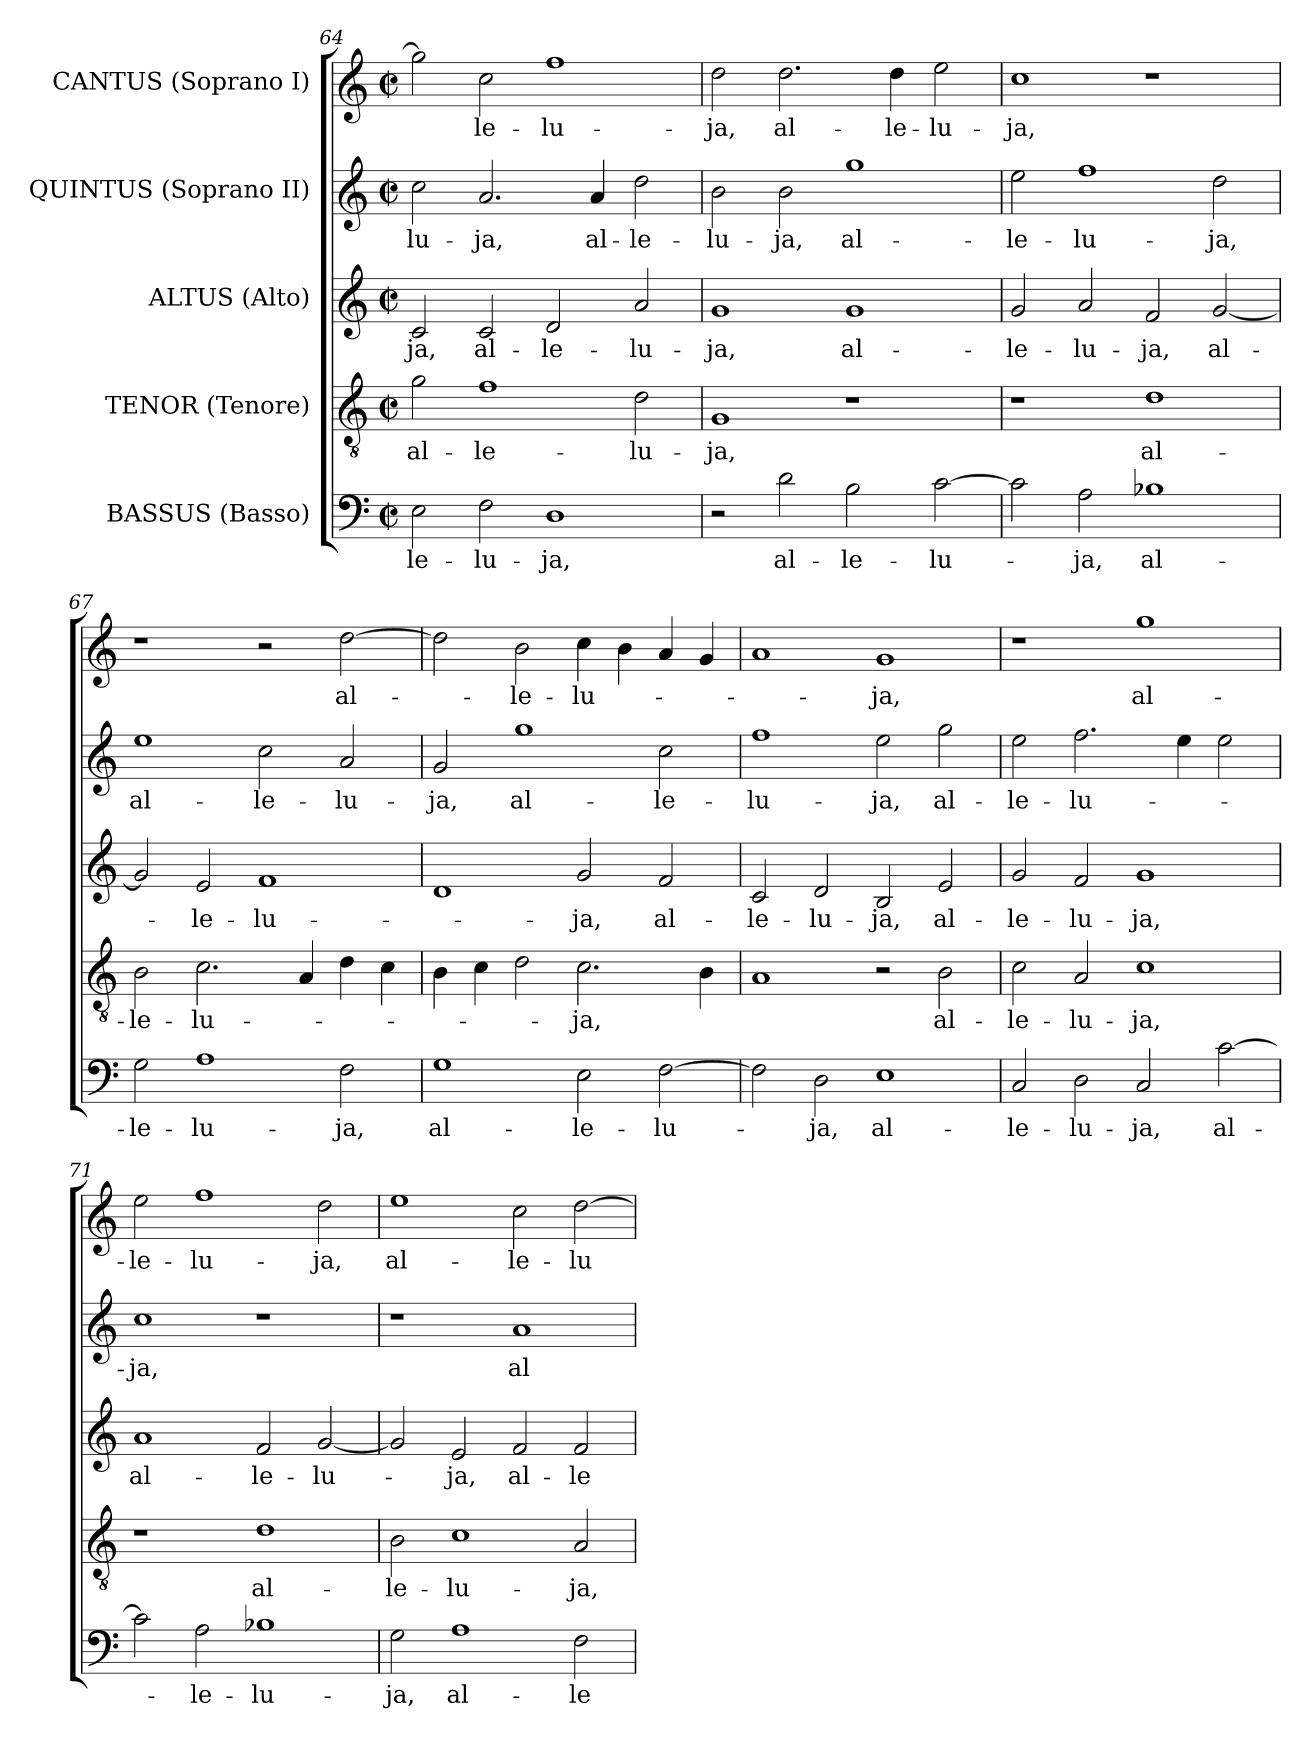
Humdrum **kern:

**kern	**text	**kern	**text	**kern	**text	**kern	**text	**kern	**text
*part5	*part5	*part4	*part4	*part3	*part3	*part2	*part2	*part1	*part1
*staff5	*staff5	*staff4	*staff4	*staff3	*staff3	*staff2	*staff2	*staff1	*staff1
*I"BASSUS (Basso)	*	*I"TENOR (Tenore)	*	*I"ALTUS (Alto)	*	*I"QUINTUS (Soprano II)	*	*I"CANTUS (Soprano I)	*
!!LO:LB:g=z
*clefF4	*	*clefGv2	*	*clefG2	*	*clefG2	*	*clefG2	*
*k[]	*	*k[]	*	*k[]	*	*k[]	*	*k[]	*
*C:	*	*C:	*	*C:	*	*C:	*	*C:	*
*M2/2	*	*M2/2	*	*M2/2	*	*M2/2	*	*M2/2	*
*met(c|)	*	*met(c|)	*	*met(c|)	*	*met(c|)	*	*met(c|)	*
=64	=64	=64	=64	=64	=64	=64	=64	=64	=64
2E\	-le-	2g\	al-	2c/	-ja,	2cc\	-lu-	2gg\]	-­
2F\	-lu-	1f	-le-	2c/	al-	2.a/	-ja,	2cc\	le-
1D	-ja,	.	.	2d/	-le-	.	.	1ff	-lu-
.	.	.	.	.	.	4a/	al-	.	.
.	.	2d\	-lu-	2a/	-lu-	2dd\	-le-	.	.
=65	=65	=65	=65	=65	=65	=65	=65	=65	=65
2r	.	1G	-ja,	1g	-ja,	2b\	-lu-	2dd\	-ja,
2d\	al-	.	.	.	.	2b\	-ja,	2.dd\	al-
2B\	-le-	1r	.	1g	al-	1gg	al-	.	.
.	.	.	.	.	.	.	.	4dd\	-le-
[2c\	-lu-	.	.	.	.	.	.	2ee\	-lu-
=66	=66	=66	=66	=66	=66	=66	=66	=66	=66
2c\]	.	1r	.	2g/	-le-	2ee\	-le-	1cc	-ja,
2A\	-ja,	.	.	2a/	-lu-	1ff	-lu-	.	.
1B-X	al-	1d	al-	2f/	-ja,	.	.	1r	.
.	.	.	.	[2g/	al-	2dd\	-ja,	.	.
=67	=67	=67	=67	=67	=67	=67	=67	=67	=67
2G\	-le-	2B\	-le-	2g/]	.	1ee	al-	1r	.
1A	-lu-	2.c\	-lu-	2e/	-le-	.	.	.	.
.	.	.	.	1f	-lu-	2cc\	-le-	2r	.
.	.	4A/	.	.	.	.	.	.	.
2F\	-ja,	4d\	.	.	.	2a/	-lu-	[2dd\	al-
.	.	4c\	.	.	.	.	.	.	.
=68	=68	=68	=68	=68	=68	=68	=68	=68	=68
1G	al-	4B\	.	1d	.	2g/	-ja,	2dd\]	.
.	.	4c\	.	.	.	.	.	.	.
.	.	2d\	.	.	.	1gg	al-	2b\	-le-
2E\	-le-	2.c\	-ja,	2g/	-ja,	.	.	4cc\	-lu-
.	.	.	.	.	.	.	.	4b\	.
[2F\	-lu-	.	.	2f/	al-	2cc\	-le-	4a/	.
.	.	4B\	.	.	.	.	.	4g/	.
=69	=69	=69	=69	=69	=69	=69	=69	=69	=69
2F\]	.	1A	.	2c/	-le-	1ff	-lu-	1a	.
2D\	-ja,	.	.	2d/	-lu-	.	.	.	.
1E	al-	2r	.	2B/	-ja,	2ee\	-ja,	1g	-ja,
.	.	2B\	al-	2e/	al-	2gg\	al-	.	.
!!LO:PB:g=z
=70	=70	=70	=70	=70	=70	=70	=70	=70	=70
2C/	-le-	2c\	-le-	2g/	-le-	2ee\	-le-	1r	.
2D\	-lu-	2A/	-lu-	2f/	-lu-	2.ff\	-lu-	.	.
2C/	-ja,	1c	-ja,	1g	-ja,	.	.	1gg	al-
.	.	.	.	.	.	4ee\	.	.	.
[2c\	al-	.	.	.	.	2ee\	.	.	.
=71	=71	=71	=71	=71	=71	=71	=71	=71	=71
2c\]	.	1r	.	1a	al-	1cc	-ja,	2ee\	-le-
2A\	-le-	.	.	.	.	.	.	1ff	-lu-
1B-X	-lu-	1d	al-	2f/	-le-	1r	.	.	.
.	.	.	.	[2g/	-lu-	.	.	2dd\	-ja,
=72	=72	=72	=72	=72	=72	=72	=72	=72	=72
2G\	-ja,	2B\	-le-	2g/]	.	1r	.	1ee	al-
1A	al-	1c	-lu-	2e/	-ja,	.	.	.	.
.	.	.	.	2f/	al-	1a	al-	2cc\	-le-
2F\	-le-	2A/	-ja,	2f/	-le-	.	.	[2dd\	-lu-
=	=	=	=	=	=	=	=	=	=
*-	*-	*-	*-	*-	*-	*-	*-	*-	*-
